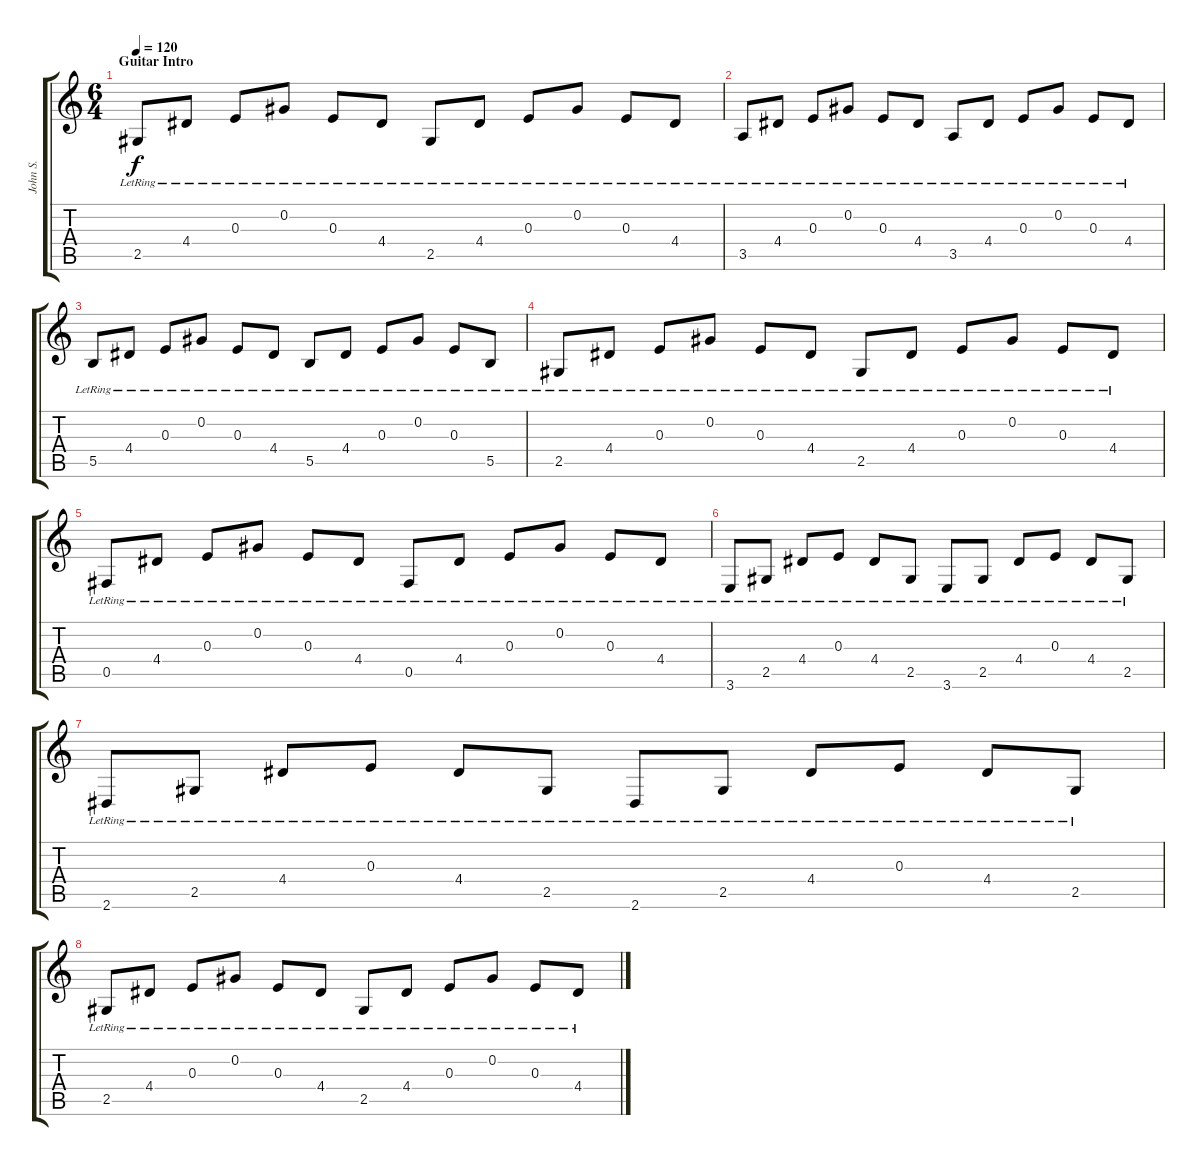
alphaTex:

\track ("John S." "John S.") {instrument acousticguitarsteel}
\staff {score tabs}
\tuning (Db4 Ab3 E3 B2 Gb2 Db2) {hide}
\ts (6 4)
\section ("" "Guitar Intro")
\tempo 120
\clef g2
\ks c
2.5{lr}.8{dy f} 4.4{lr}.8 0.3{lr}.8 0.2{lr}.8 0.3{lr}.8 4.4{lr}.8 2.5{lr}.8 4.4{lr}.8 0.3{lr}.8 0.2{lr}.8 0.3{lr}.8 4.4{lr}.8 |
3.5{lr}.8 4.4{lr}.8 0.3{lr}.8 0.2{lr}.8 0.3{lr}.8 4.4{lr}.8 3.5{lr}.8 4.4{lr}.8 0.3{lr}.8 0.2{lr}.8 0.3{lr}.8 4.4{lr}.8 |
5.5{lr}.8 4.4{lr}.8 0.3{lr}.8 0.2{lr}.8 0.3{lr}.8 4.4{lr}.8 5.5{lr}.8 4.4{lr}.8 0.3{lr}.8 0.2{lr}.8 0.3{lr}.8 5.5{lr}.8 |
2.5{lr}.8 4.4{lr}.8 0.3{lr}.8 0.2{lr}.8 0.3{lr}.8 4.4{lr}.8 2.5{lr}.8 4.4{lr}.8 0.3{lr}.8 0.2{lr}.8 0.3{lr}.8 4.4{lr}.8 |
0.5{lr}.8 4.4{lr}.8 0.3{lr}.8 0.2{lr}.8 0.3{lr}.8 4.4{lr}.8 0.5{lr}.8 4.4{lr}.8 0.3{lr}.8 0.2{lr}.8 0.3{lr}.8 4.4{lr}.8 |
3.6{lr}.8 2.5{lr}.8 4.4{lr}.8 0.3{lr}.8 4.4{lr}.8 2.5{lr}.8 3.6{lr}.8 2.5{lr}.8 4.4{lr}.8 0.3{lr}.8 4.4{lr}.8 2.5{lr}.8 |
2.6{lr}.8 2.5{lr}.8 4.4{lr}.8 0.3{lr}.8 4.4{lr}.8 2.5{lr}.8 2.6{lr}.8 2.5{lr}.8 4.4{lr}.8 0.3{lr}.8 4.4{lr}.8 2.5{lr}.8 |
2.5{lr}.8 4.4{lr}.8 0.3{lr}.8 0.2{lr}.8 0.3{lr}.8 4.4{lr}.8 2.5{lr}.8 4.4{lr}.8 0.3{lr}.8 0.2{lr}.8 0.3{lr}.8 4.4{lr}.8
